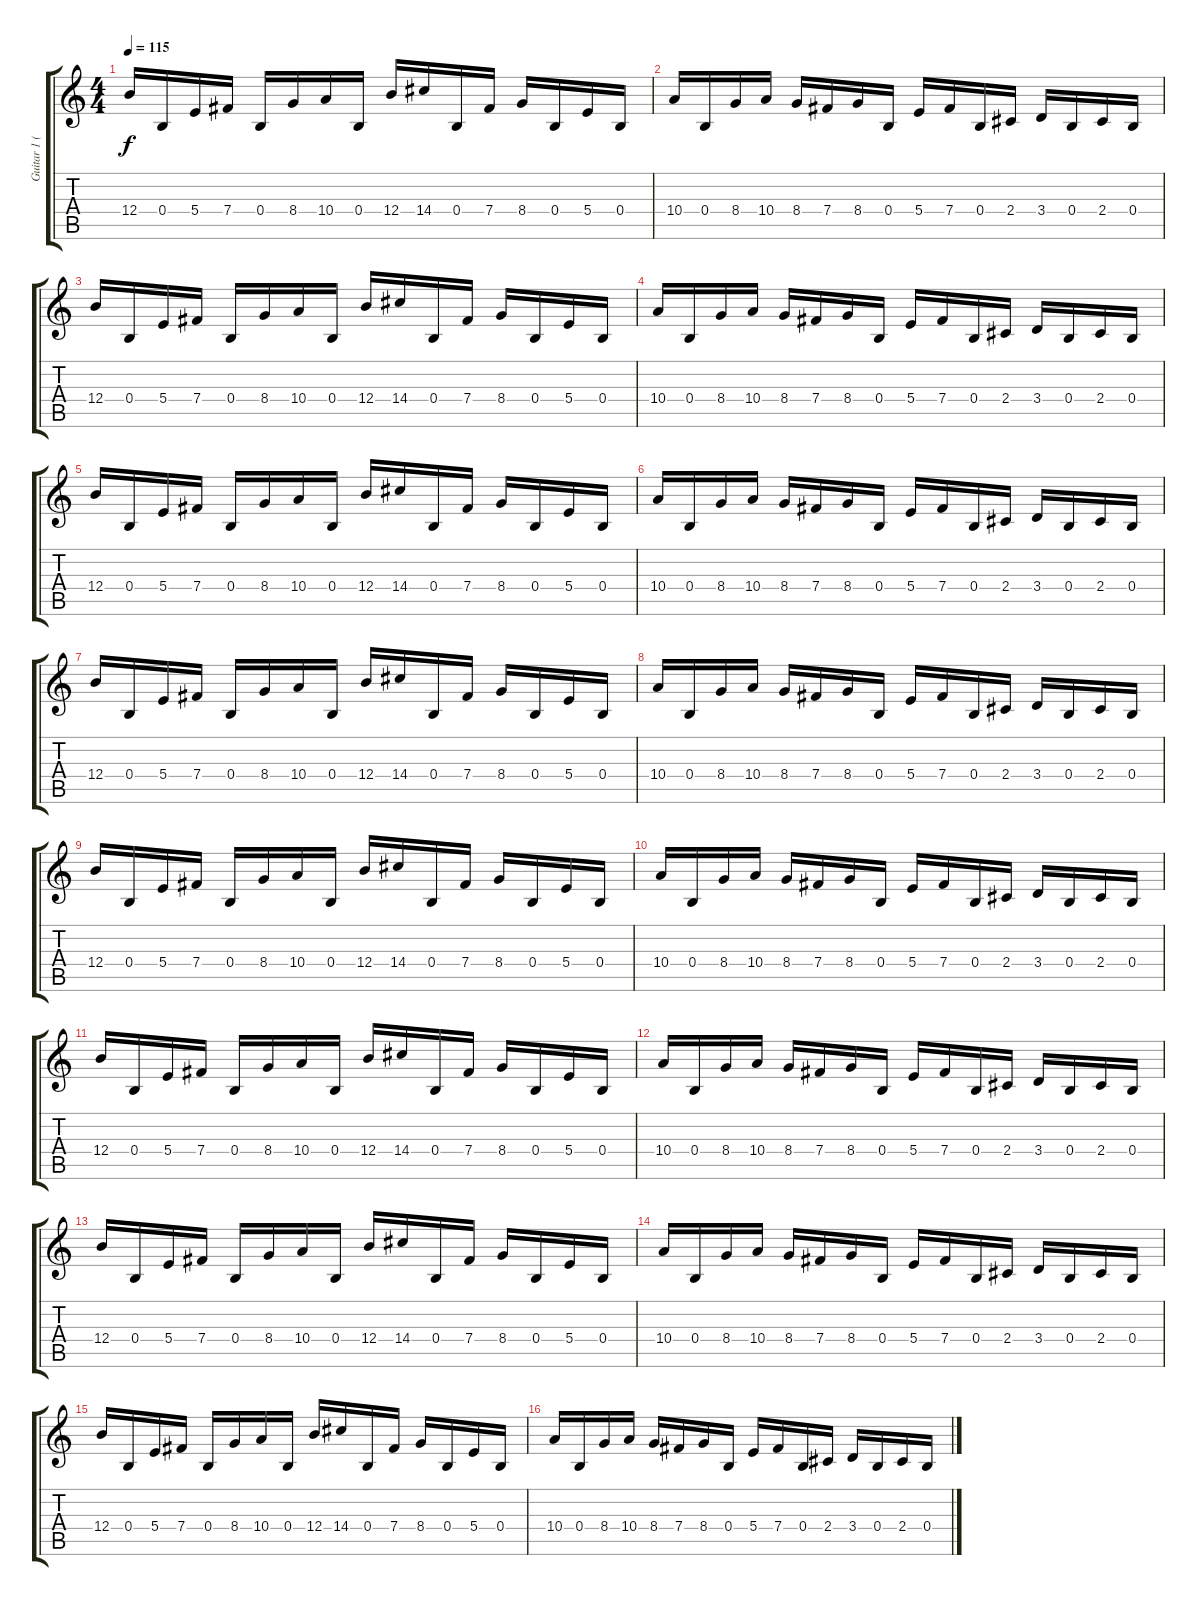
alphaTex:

\track ("Guitar 1 (Cran)" "Guitar 1 (") {instrument distortionguitar}
\staff {score tabs}
\tuning (Db4 Ab3 E3 B2 Gb2 B1) {hide}
\ts (4 4)
\tempo 115
\clef g2
\ks c
12.4.16{dy f} 0.4.16 5.4.16 7.4.16 0.4.16 8.4.16 10.4.16 0.4.16 12.4.16 14.4.16 0.4.16 7.4.16 8.4.16 0.4.16 5.4.16 0.4.16 |
10.4.16 0.4.16 8.4.16 10.4.16 8.4.16 7.4.16 8.4.16 0.4.16 5.4.16 7.4.16 0.4.16 2.4.16 3.4.16 0.4.16 2.4.16 0.4.16 |
12.4.16 0.4.16 5.4.16 7.4.16 0.4.16 8.4.16 10.4.16 0.4.16 12.4.16 14.4.16 0.4.16 7.4.16 8.4.16 0.4.16 5.4.16 0.4.16 |
10.4.16 0.4.16 8.4.16 10.4.16 8.4.16 7.4.16 8.4.16 0.4.16 5.4.16 7.4.16 0.4.16 2.4.16 3.4.16 0.4.16 2.4.16 0.4.16 |
12.4.16 0.4.16 5.4.16 7.4.16 0.4.16 8.4.16 10.4.16 0.4.16 12.4.16 14.4.16 0.4.16 7.4.16 8.4.16 0.4.16 5.4.16 0.4.16 |
10.4.16 0.4.16 8.4.16 10.4.16 8.4.16 7.4.16 8.4.16 0.4.16 5.4.16 7.4.16 0.4.16 2.4.16 3.4.16 0.4.16 2.4.16 0.4.16 |
12.4.16 0.4.16 5.4.16 7.4.16 0.4.16 8.4.16 10.4.16 0.4.16 12.4.16 14.4.16 0.4.16 7.4.16 8.4.16 0.4.16 5.4.16 0.4.16 |
10.4.16 0.4.16 8.4.16 10.4.16 8.4.16 7.4.16 8.4.16 0.4.16 5.4.16 7.4.16 0.4.16 2.4.16 3.4.16 0.4.16 2.4.16 0.4.16 |
12.4.16 0.4.16 5.4.16 7.4.16 0.4.16 8.4.16 10.4.16 0.4.16 12.4.16 14.4.16 0.4.16 7.4.16 8.4.16 0.4.16 5.4.16 0.4.16 |
10.4.16 0.4.16 8.4.16 10.4.16 8.4.16 7.4.16 8.4.16 0.4.16 5.4.16 7.4.16 0.4.16 2.4.16 3.4.16 0.4.16 2.4.16 0.4.16 |
12.4.16 0.4.16 5.4.16 7.4.16 0.4.16 8.4.16 10.4.16 0.4.16 12.4.16 14.4.16 0.4.16 7.4.16 8.4.16 0.4.16 5.4.16 0.4.16 |
10.4.16 0.4.16 8.4.16 10.4.16 8.4.16 7.4.16 8.4.16 0.4.16 5.4.16 7.4.16 0.4.16 2.4.16 3.4.16 0.4.16 2.4.16 0.4.16 |
12.4.16 0.4.16 5.4.16 7.4.16 0.4.16 8.4.16 10.4.16 0.4.16 12.4.16 14.4.16 0.4.16 7.4.16 8.4.16 0.4.16 5.4.16 0.4.16 |
10.4.16 0.4.16 8.4.16 10.4.16 8.4.16 7.4.16 8.4.16 0.4.16 5.4.16 7.4.16 0.4.16 2.4.16 3.4.16 0.4.16 2.4.16 0.4.16 |
12.4.16 0.4.16 5.4.16 7.4.16 0.4.16 8.4.16 10.4.16 0.4.16 12.4.16 14.4.16 0.4.16 7.4.16 8.4.16 0.4.16 5.4.16 0.4.16 |
10.4.16 0.4.16 8.4.16 10.4.16 8.4.16 7.4.16 8.4.16 0.4.16 5.4.16 7.4.16 0.4.16 2.4.16 3.4.16 0.4.16 2.4.16 0.4.16
